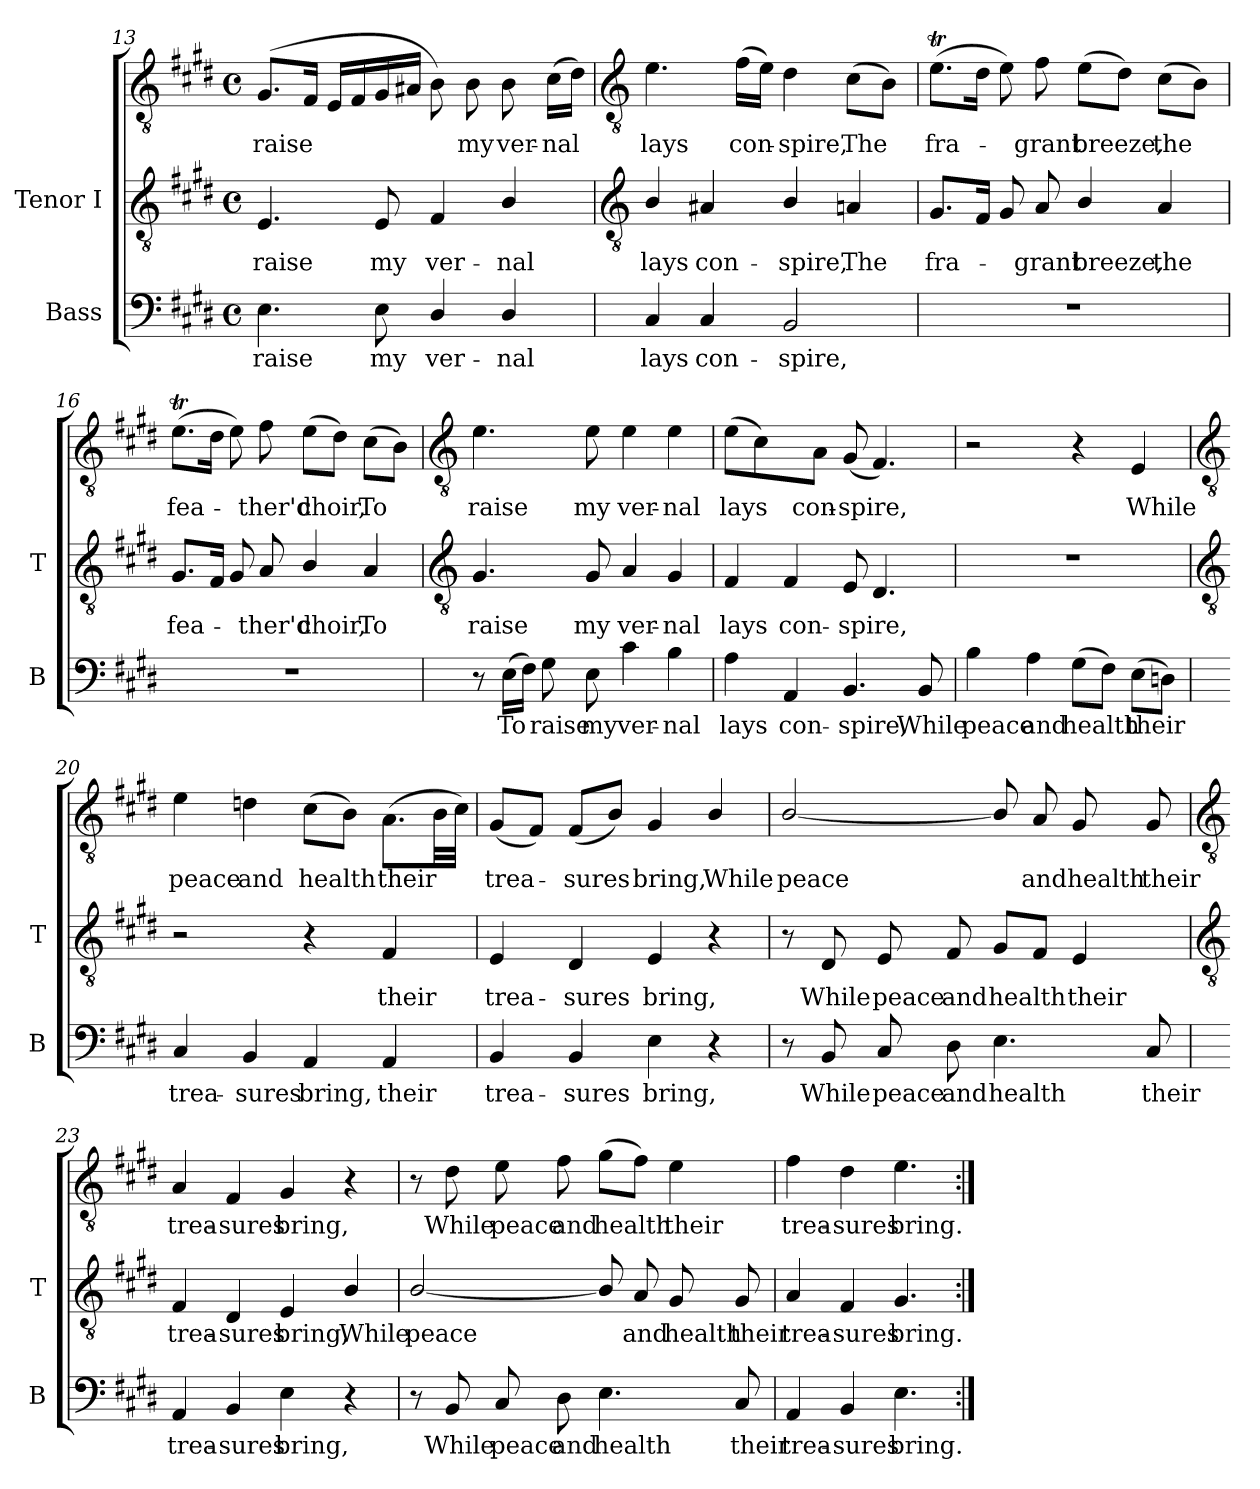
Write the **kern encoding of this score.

**kern	**text	**kern	**text	**kern	**text
*part2	*part2	*part1	*part1	*part1	*part1
*staff3	*staff3	*staff2	*staff2	*staff1	*staff1
*I"Bass	*	*I"Tenor I	*	*	*
*I'B	*	*I'T	*	*	*
*clefF4	*	*clefGv2	*	*clefGv2	*
*k[f#c#g#d#]	*	*k[f#c#g#d#]	*	*k[f#c#g#d#]	*
*E:	*	*E:	*	*E:	*
*M4/4	*	*M4/4	*	*M4/4	*
*met(c)	*	*met(c)	*	*met(c)	*
=13	=13	=13	=13	=13	=13
!	!LO:LY:b	!	!LO:LY:b	!	!LO:LY:b
4.E	raise	4.E	raise	(<8.G#L	raise
.	.	.	.	16F#J	.
.	.	.	.	16ELL	.
.	.	.	.	16F#	.
!	!LO:LY:b	!	!LO:LY:b	!	!
8E	my	8E	my	16G#	.
.	.	.	.	16A#XJJ	.
!	!LO:LY:b	!	!LO:LY:b	!	!
4D#/	ver-	4F#	ver-	8B)	.
!	!	!	!	!	!LO:LY:b
.	.	.	.	8B	my
!	!LO:LY:b	!	!LO:LY:b	!	!LO:LY:b
4D#/	-nal	4B/	-nal	8B	ver-
!	!	!	!	!	!LO:LY:b
.	.	.	.	(>16c#LL	-nal
.	.	.	.	16d#JJ)	.
!!LO:LB:g=z
=14	=14	=14	=14	=14	=14
*	*	*clefGv2	*	*clefGv2	*
!	!LO:LY:b	!	!LO:LY:b	!	!LO:LY:b
4C#	lays	4B/	lays	4.e	lays
!	!LO:LY:b	!	!LO:LY:b	!	!
4C#	con-	4A#X	con-	.	.
!	!	!	!	!	!LO:LY:b
.	.	.	.	(>16f#LL	con-
.	.	.	.	16eJJ)	.
!	!LO:LY:b	!	!LO:LY:b	!	!LO:LY:b
2BB	-spire,	4B/	-spire,	4d#	spire,
!	!	!	!LO:LY:b	!	!LO:LY:b
.	.	4An	The	(>8c#L	The
.	.	.	.	8BJ)	.
=15	=15	=15	=15	=15	=15
!	!	!	!LO:LY:b	!	!LO:LY:b
1r	.	8.G#L	fra-	(>8.eTL	fra-
.	.	16F#J	.	16d#J	.
.	.	8G#	.	8e)	.
!	!	!	!LO:LY:b	!	!LO:LY:b
.	.	8A	grant	8f#	grant
!	!	!	!LO:LY:b	!	!LO:LY:b
.	.	4B/	breeze,	(>8eL	breeze,
.	.	.	.	8d#J)	.
!	!	!	!LO:LY:b	!	!LO:LY:b
.	.	4A	the	(>8c#L	the
.	.	.	.	8BJ)	.
=16	=16	=16	=16	=16	=16
!	!	!	!LO:LY:b	!	!LO:LY:b
1r	.	8.G#L	fea-	(>8.eTL	fea-
.	.	16F#J	.	16d#J	.
.	.	8G#	.	8e)	.
!	!	!	!LO:LY:b	!	!LO:LY:b
.	.	8A	ther'd	8f#	ther'd
!	!	!	!LO:LY:b	!	!LO:LY:b
.	.	4B/	choir,	(>8eL	choir,
.	.	.	.	8d#J)	.
!	!	!	!LO:LY:b	!	!LO:LY:b
.	.	4A	To	(>8c#L	To
.	.	.	.	8BJ)	.
!!LO:LB:g=z
=17	=17	=17	=17	=17	=17
*	*	*clefGv2	*	*clefGv2	*
!	!	!	!LO:LY:b	!	!LO:LY:b
8r	.	4.G#	raise	4.e	raise
!	!LO:LY:b	!	!	!	!
(>16ELL	To	.	.	.	.
16F#JJ)	.	.	.	.	.
!	!LO:LY:b	!	!	!	!
8G#	raise	.	.	.	.
!	!LO:LY:b	!	!LO:LY:b	!	!LO:LY:b
8E	my	8G#	my	8e	my
!	!LO:LY:b	!	!LO:LY:b	!	!LO:LY:b
4c#	ver-	4A	ver-	4e	ver-
!	!LO:LY:b	!	!LO:LY:b	!	!LO:LY:b
4B	-nal	4G#	-nal	4e	-nal
=18	=18	=18	=18	=18	=18
!	!LO:LY:b	!	!LO:LY:b	!	!LO:LY:b
4A	lays	4F#	lays	(>8eL	lays
.	.	.	.	4c#)	.
!	!LO:LY:b	!	!LO:LY:b	!	!
4AA	con-	4F#	con-	.	.
!	!	!	!	!	!LO:LY:b
.	.	.	.	8AJ	con-
!	!LO:LY:b	!	!LO:LY:b	!	!LO:LY:b
4.BB	-spire,	8E	-spire,	(<8G#L	-spire,
.	.	4.D#	.	4.F#)	.
!	!LO:LY:b	!	!	!	!
8BB	While	.	.	.	.
=19	=19	=19	=19	=19	=19
!	!LO:LY:b	!	!	!	!
4B	peace	1r	.	2r	.
!	!LO:LY:b	!	!	!	!
4A	and	.	.	.	.
!	!LO:LY:b	!	!	!	!
(>8G#L	health	.	.	4r	.
8F#J)	.	.	.	.	.
!	!LO:LY:b	!	!	!	!LO:LY:b
(>8EL	their	.	.	4E	While
8DnJ)	.	.	.	.	.
!!LO:LB:g=z
=20	=20	=20	=20	=20	=20
*	*	*clefGv2	*	*clefGv2	*
!	!LO:LY:b	!	!	!	!LO:LY:b
4C#	trea-	2r	.	4e	peace
!	!LO:LY:b	!	!	!	!LO:LY:b
4BB	-sures	.	.	4dn	and
!	!LO:LY:b	!	!	!	!LO:LY:b
4AA	bring,	4r	.	(>8c#L	health
.	.	.	.	8BJ)	.
!	!LO:LY:b	!	!LO:LY:b	!	!LO:LY:b
4AA	their	4F#	their	(>8.AL	their
.	.	.	.	32BLL	.
.	.	.	.	32c#JJJ)	.
=21	=21	=21	=21	=21	=21
!	!LO:LY:b	!	!LO:LY:b	!	!LO:LY:b
4BB	trea-	4E	trea-	(<8G#L	trea-
.	.	.	.	8F#J)	.
!	!LO:LY:b	!	!LO:LY:b	!	!LO:LY:b
4BB	-sures	4D#	-sures	(<8F#L	sures
.	.	.	.	8BJ)	.
!	!LO:LY:b	!	!LO:LY:b	!	!LO:LY:b
4E	bring,	4E	bring,	4G#	bring,
!	!	!	!	!	!LO:LY:b
4r	.	4r	.	4B/	While
=22	=22	=22	=22	=22	=22
!	!	!	!	!	!LO:LY:b
8r	.	8r	.	[2B/	peace
!	!LO:LY:b	!	!LO:LY:b	!	!
8BB	While	8D#	While	.	.
!	!LO:LY:b	!	!LO:LY:b	!	!
8C#	peace	8E	peace	.	.
!	!LO:LY:b	!	!LO:LY:b	!	!
8D#	and	8F#	and	.	.
!	!LO:LY:b	!	!LO:LY:b	!	!
4.E	health	8G#L	health	8B/]	.
!	!	!	!	!	!LO:LY:b
.	.	8F#J	.	8A	and
!	!	!	!LO:LY:b	!	!LO:LY:b
.	.	4E	their	8G#	health
!	!LO:LY:b	!	!	!	!LO:LY:b
8C#	their	.	.	8G#	their
!!LO:LB:g=z
=23	=23	=23	=23	=23	=23
*	*	*clefGv2	*	*clefGv2	*
!	!LO:LY:b	!	!LO:LY:b	!	!LO:LY:b
4AA	trea-	4F#	trea-	4A	trea-
!	!LO:LY:b	!	!LO:LY:b	!	!LO:LY:b
4BB	-sures	4D#	-sures	4F#	-sures
!	!LO:LY:b	!	!LO:LY:b	!	!LO:LY:b
4E	bring,	4E	bring,	4G#	bring,
!	!	!	!LO:LY:b	!	!
4r	.	4B/	While	4r	.
=24	=24	=24	=24	=24	=24
!	!	!	!LO:LY:b	!	!
8r	.	[2B/	peace	8r	.
!	!LO:LY:b	!	!	!	!LO:LY:b
8BB	While	.	.	8d#	While
!	!LO:LY:b	!	!	!	!LO:LY:b
8C#	peace	.	.	8e	peace
!	!LO:LY:b	!	!	!	!LO:LY:b
8D#	and	.	.	8f#	and
!	!LO:LY:b	!	!	!	!LO:LY:b
4.E	health	8B/]	.	(>8g#L	health
!	!	!	!LO:LY:b	!	!
.	.	8A	and	8f#J)	.
!	!	!	!LO:LY:b	!	!LO:LY:b
.	.	8G#	health	4e	their
!	!LO:LY:b	!	!LO:LY:b	!	!
8C#	their	8G#	their	.	.
=25	=25	=25	=25	=25	=25
!	!LO:LY:b	!	!LO:LY:b	!	!LO:LY:b
4AA	trea-	4A	trea-	4f#	trea-
!	!LO:LY:b	!	!LO:LY:b	!	!LO:LY:b
4BB	-sures	4F#	-sures	4d#	-sures
!	!LO:LY:b	!	!LO:LY:b	!	!LO:LY:b
4.E	bring.	4.G#	bring.	4.e	bring.
=:|!	=:|!	=:|!	=:|!	=:|!	=:|!
*-	*-	*-	*-	*-	*-
